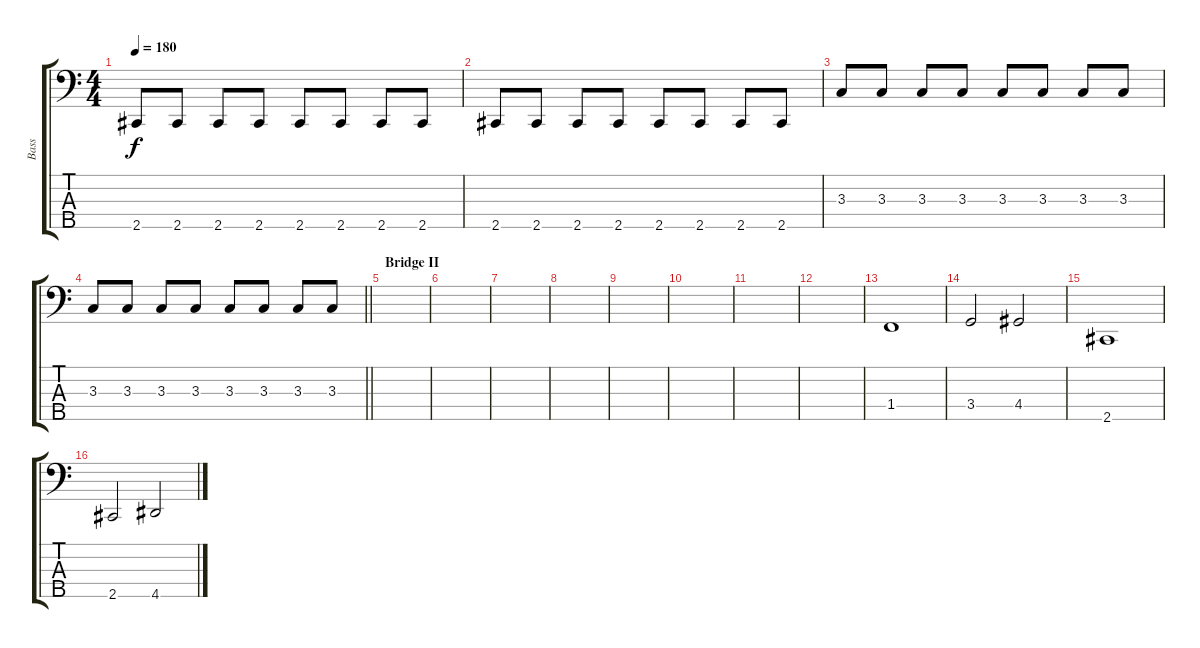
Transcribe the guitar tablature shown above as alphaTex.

\track ("Bass" "Bass") {instrument electricbassfinger}
\staff {score tabs}
\tuning (G2 D2 A1 E1 B0) {hide}
\ts (4 4)
\tempo 180
\clef f4
\ks c
2.5.8{dy f} 2.5.8 2.5.8 2.5.8 2.5.8 2.5.8 2.5.8 2.5.8 |
2.5.8 2.5.8 2.5.8 2.5.8 2.5.8 2.5.8 2.5.8 2.5.8 |
3.3.8 3.3.8 3.3.8 3.3.8 3.3.8 3.3.8 3.3.8 3.3.8 |
\barLineRight lightlight
3.3.8 3.3.8 3.3.8 3.3.8 3.3.8 3.3.8 3.3.8 3.3.8 |
\section ("" "Bridge II")
|
|
|
|
|
|
|
|
1.4.1 |
3.4.2 4.4.2 |
2.5.1 |
2.5.2 4.5.2
